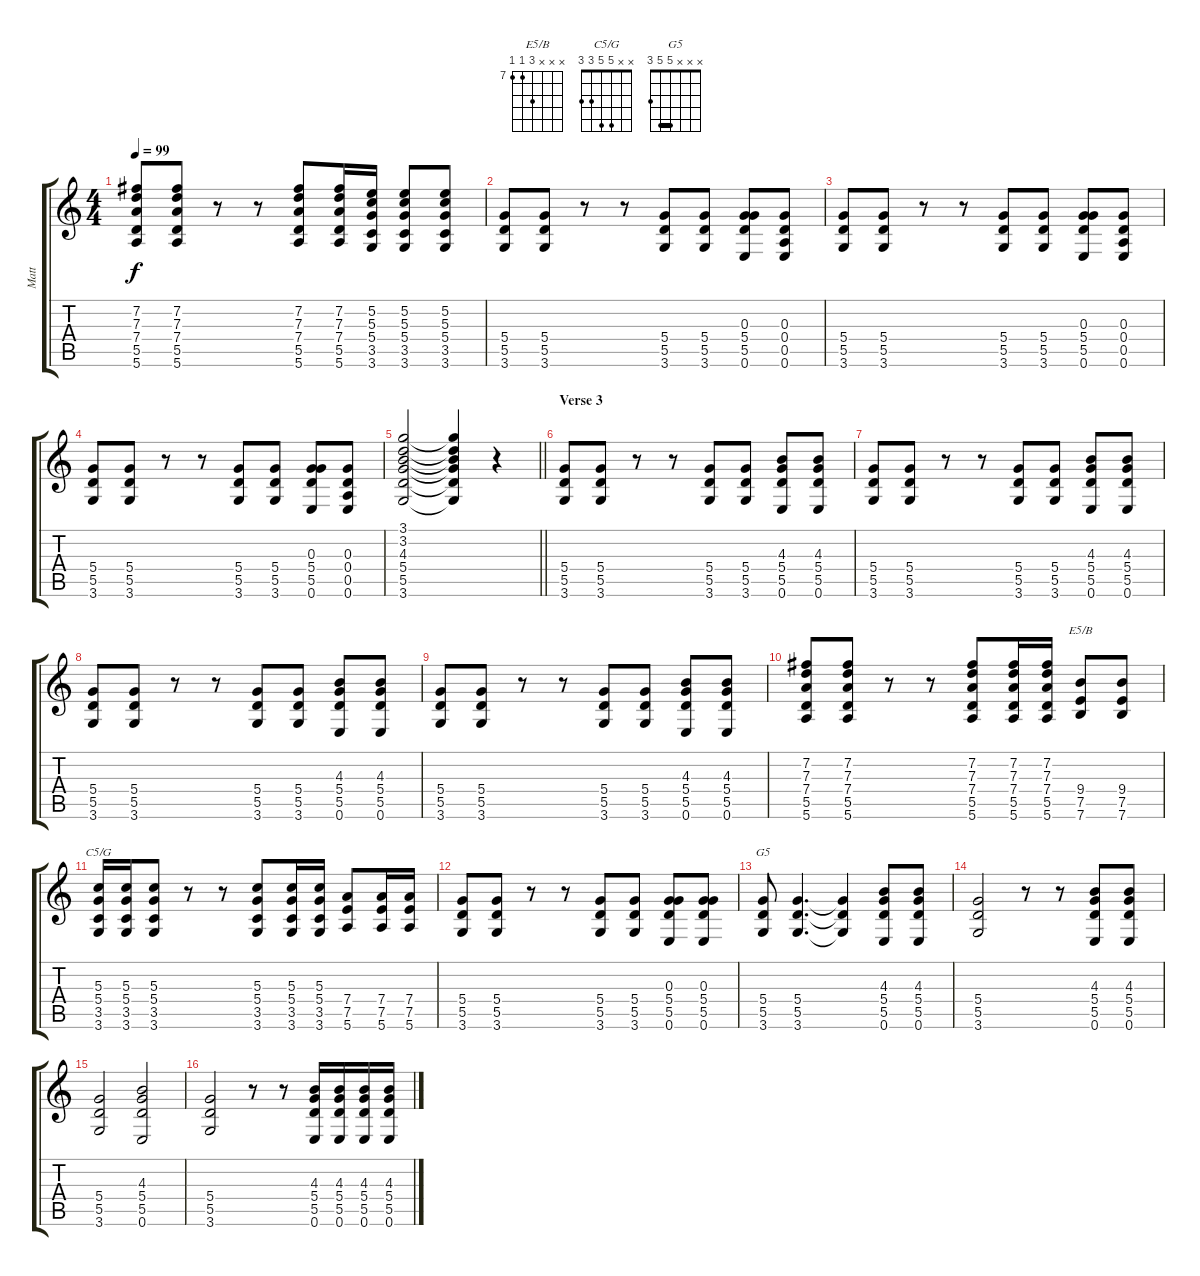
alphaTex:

\track ("Matt" "Matt") {instrument electricguitarclean}
\staff {score tabs}
\tuning (E4 B3 G3 D3 A2 E2) {hide}
\chord ("E5/B" x x x 9 7 7) {firstfret 7}
\chord ("C5/G" x x 5 5 3 3)
\chord ("G5" x x x 5 5 3) {barre 5}
\ts (4 4)
\tempo 99
\clef g2
\ks c
(7.2 7.3 7.4 5.5 5.6).8{dy f} (7.2 7.3 7.4 5.5 5.6).8 r.8 r.8 (7.2 7.3 7.4 5.5 5.6).8 (7.2 7.3 7.4 5.5 5.6).16 (5.2 5.3 5.4 3.5 3.6).16 (5.2 5.3 5.4 3.5 3.6).8 (5.2 5.3 5.4 3.5 3.6).8 |
(5.4 5.5 3.6).8 (5.4 5.5 3.6).8 r.8 r.8 (5.4 5.5 3.6).8 (5.4 5.5 3.6).8 (0.3 5.4 5.5 0.6).8 (0.3 0.4 0.5 0.6).8 |
(5.4 5.5 3.6).8 (5.4 5.5 3.6).8 r.8 r.8 (5.4 5.5 3.6).8 (5.4 5.5 3.6).8 (0.3 5.4 5.5 0.6).8 (0.3 0.4 0.5 0.6).8 |
(5.4 5.5 3.6).8 (5.4 5.5 3.6).8 r.8 r.8 (5.4 5.5 3.6).8 (5.4 5.5 3.6).8 (0.3 5.4 5.5 0.6).8 (0.3 0.4 0.5 0.6).8 |
\barLineRight lightlight
(3.1 3.2 4.3 5.4 5.5 3.6).2 (3.1{t} 3.2{t} 4.3{t} 5.4{t} 5.5{t} 3.6{t}).4 r.4 |
\section ("" "Verse 3")
(5.4 5.5 3.6).8 (5.4 5.5 3.6).8 r.8 r.8 (5.4 5.5 3.6).8 (5.4 5.5 3.6).8 (4.3 5.4 5.5 0.6).8 (4.3 5.4 5.5 0.6).8 |
(5.4 5.5 3.6).8 (5.4 5.5 3.6).8 r.8 r.8 (5.4 5.5 3.6).8 (5.4 5.5 3.6).8 (4.3 5.4 5.5 0.6).8 (4.3 5.4 5.5 0.6).8 |
(5.4 5.5 3.6).8 (5.4 5.5 3.6).8 r.8 r.8 (5.4 5.5 3.6).8 (5.4 5.5 3.6).8 (4.3 5.4 5.5 0.6).8 (4.3 5.4 5.5 0.6).8 |
(5.4 5.5 3.6).8 (5.4 5.5 3.6).8 r.8 r.8 (5.4 5.5 3.6).8 (5.4 5.5 3.6).8 (4.3 5.4 5.5 0.6).8 (4.3 5.4 5.5 0.6).8 |
(7.2 7.3 7.4 5.5 5.6).8 (7.2 7.3 7.4 5.5 5.6).8 r.8 r.8 (7.2 7.3 7.4 5.5 5.6).8 (7.2 7.3 7.4 5.5 5.6).16 (7.2 7.3 7.4 5.5 5.6).16 (9.4 7.5 7.6).8{ch "E5/B"} (9.4 7.5 7.6).8 |
(5.3 5.4 3.5 3.6).16{ch "C5/G"} (5.3 5.4 3.5 3.6).16 (5.3 5.4 3.5 3.6).8 r.8 r.8 (5.3 5.4 3.5 3.6).8 (5.3 5.4 3.5 3.6).16 (5.3 5.4 3.5 3.6).16 (7.4 7.5 5.6).8 (7.4 7.5 5.6).16 (7.4 7.5 5.6).16 |
(5.4 5.5 3.6).8 (5.4 5.5 3.6).8 r.8 r.8 (5.4 5.5 3.6).8 (5.4 5.5 3.6).8 (0.3 5.4 5.5 0.6).8 (0.3 5.4 5.5 0.6).8 |
(5.4 5.5 3.6).8{ch "G5"} (5.4 5.5 3.6).4{d} (5.4{t} 5.5{t} 3.6{t}).4 (4.3 5.4 5.5 0.6).8 (4.3 5.4 5.5 0.6).8 |
(5.4 5.5 3.6).2 r.8 r.8 (4.3 5.4 5.5 0.6).8 (4.3 5.4 5.5 0.6).8 |
(5.4 5.5 3.6).2 (4.3 5.4 5.5 0.6).2 |
(5.4 5.5 3.6).2 r.8 r.8 (4.3 5.4 5.5 0.6).16 (4.3 5.4 5.5 0.6).16 (4.3 5.4 5.5 0.6).16 (4.3 5.4 5.5 0.6).16
